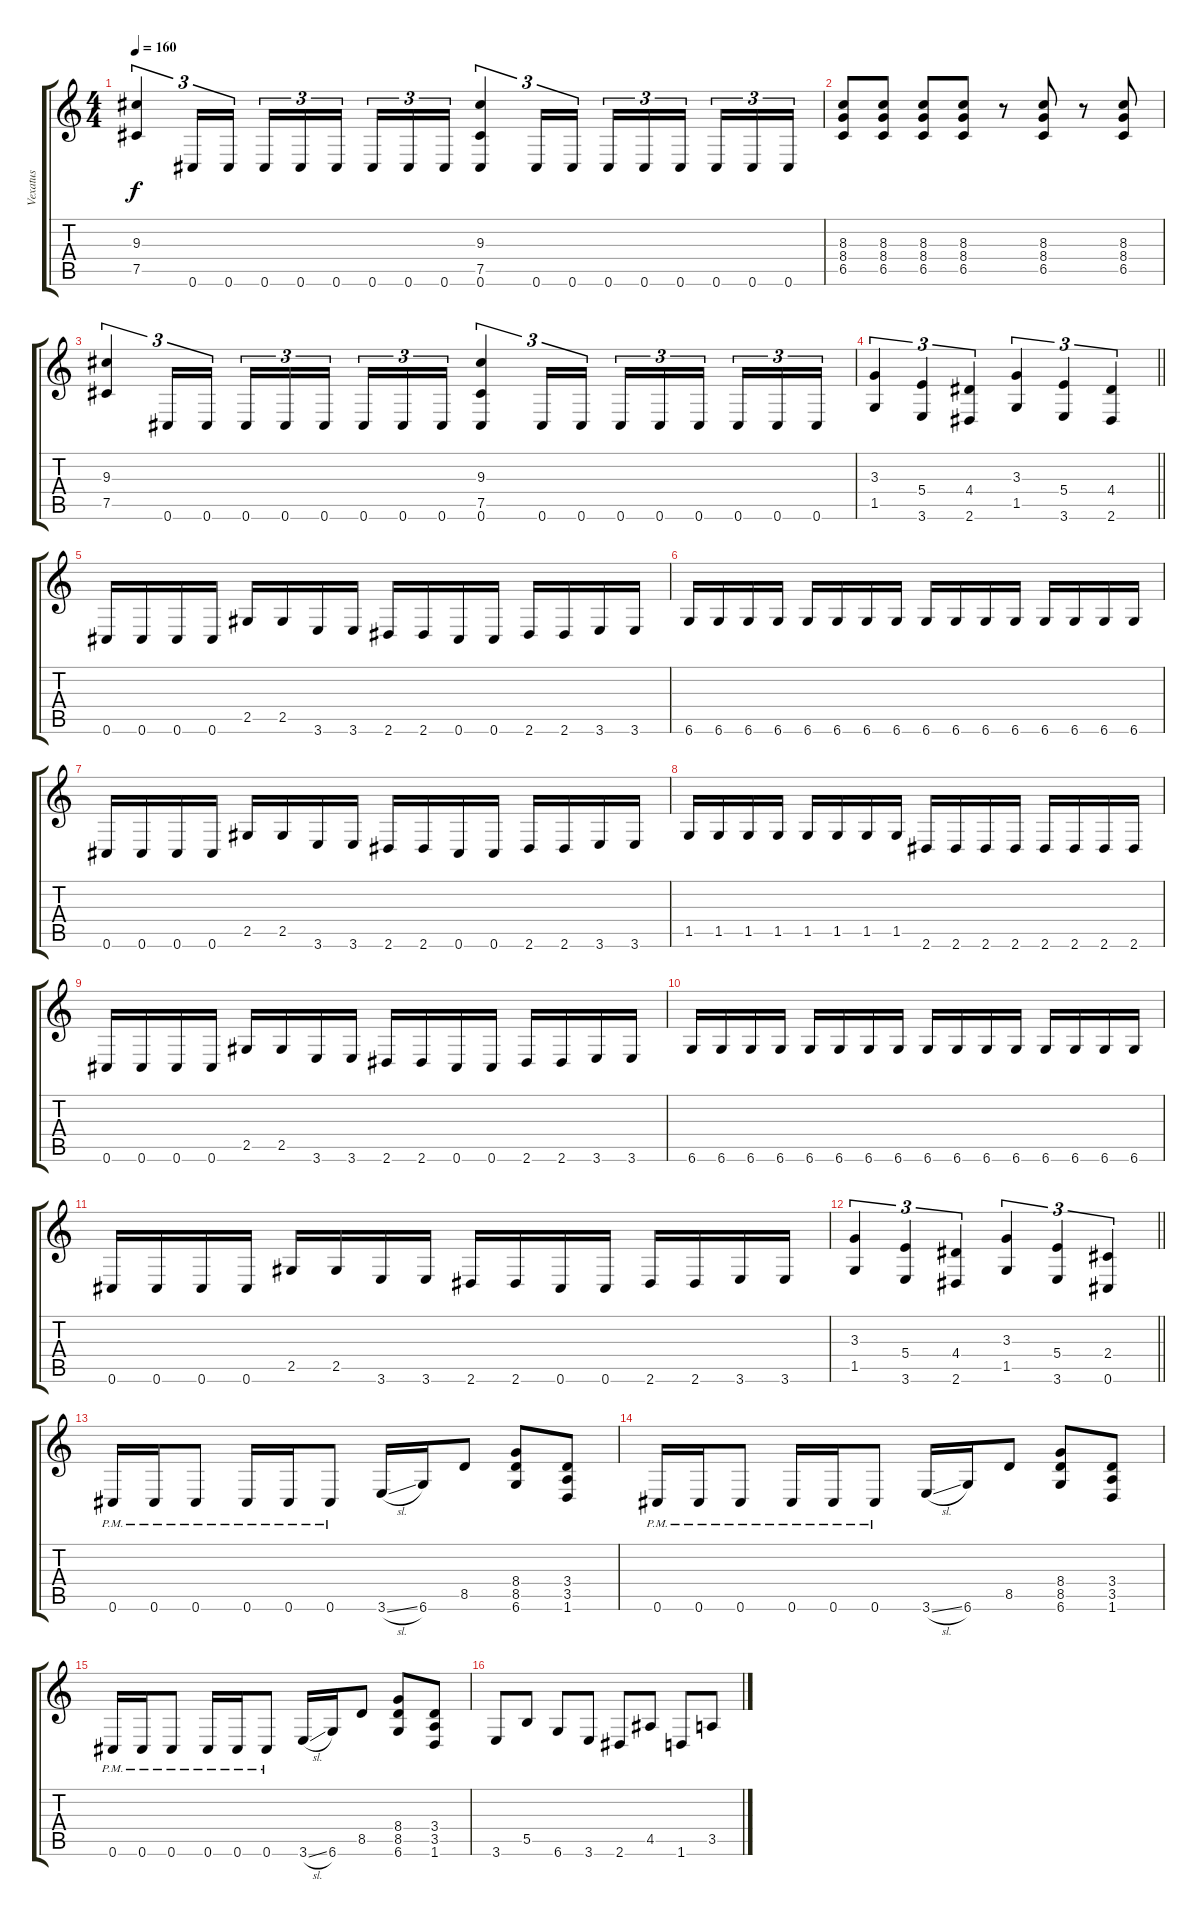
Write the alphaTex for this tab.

\track ("Vexatus" "Vexatus") {instrument distortionguitar}
\staff {score tabs}
\tuning (Db4 Ab3 E3 B2 Gb2 Db2) {hide}
\ts (4 4)
\tempo 160
\clef g2
\ks c
(9.3 7.5).4{tu (3 2) dy f} 0.6.16{tu (3 2)} 0.6.16{tu (3 2)} 0.6.16{tu (3 2)} 0.6.16{tu (3 2)} 0.6.16{tu (3 2) beam splitsecondary} 0.6.16{tu (3 2)} 0.6.16{tu (3 2)} 0.6.16{tu (3 2)} (9.3 7.5 0.6).4{tu (3 2)} 0.6.16{tu (3 2)} 0.6.16{tu (3 2)} 0.6.16{tu (3 2)} 0.6.16{tu (3 2)} 0.6.16{tu (3 2) beam splitsecondary} 0.6.16{tu (3 2)} 0.6.16{tu (3 2)} 0.6.16{tu (3 2)} |
(8.3 8.4 6.5).8 (8.3 8.4 6.5).8 (8.3 8.4 6.5).8 (8.3 8.4 6.5).8 r.8 (8.3 8.4 6.5).8 r.8 (8.3 8.4 6.5).8 |
(9.3 7.5).4{tu (3 2)} 0.6.16{tu (3 2)} 0.6.16{tu (3 2)} 0.6.16{tu (3 2)} 0.6.16{tu (3 2)} 0.6.16{tu (3 2) beam splitsecondary} 0.6.16{tu (3 2)} 0.6.16{tu (3 2)} 0.6.16{tu (3 2)} (9.3 7.5 0.6).4{tu (3 2)} 0.6.16{tu (3 2)} 0.6.16{tu (3 2)} 0.6.16{tu (3 2)} 0.6.16{tu (3 2)} 0.6.16{tu (3 2) beam splitsecondary} 0.6.16{tu (3 2)} 0.6.16{tu (3 2)} 0.6.16{tu (3 2)} |
\barLineRight lightlight
(3.3 1.5).4{tu (3 2)} (5.4 3.6).4{tu (3 2)} (4.4 2.6).4{tu (3 2)} (3.3 1.5).4{tu (3 2)} (5.4 3.6).4{tu (3 2)} (4.4 2.6).4{tu (3 2)} |
0.6.16 0.6.16 0.6.16 0.6.16 2.5.16 2.5.16 3.6.16 3.6.16 2.6.16 2.6.16 0.6.16 0.6.16 2.6.16 2.6.16 3.6.16 3.6.16 |
6.6.16 6.6.16 6.6.16 6.6.16 6.6.16 6.6.16 6.6.16 6.6.16 6.6.16 6.6.16 6.6.16 6.6.16 6.6.16 6.6.16 6.6.16 6.6.16 |
0.6.16 0.6.16 0.6.16 0.6.16 2.5.16 2.5.16 3.6.16 3.6.16 2.6.16 2.6.16 0.6.16 0.6.16 2.6.16 2.6.16 3.6.16 3.6.16 |
1.5.16 1.5.16 1.5.16 1.5.16 1.5.16 1.5.16 1.5.16 1.5.16 2.6.16 2.6.16 2.6.16 2.6.16 2.6.16 2.6.16 2.6.16 2.6.16 |
0.6.16 0.6.16 0.6.16 0.6.16 2.5.16 2.5.16 3.6.16 3.6.16 2.6.16 2.6.16 0.6.16 0.6.16 2.6.16 2.6.16 3.6.16 3.6.16 |
6.6.16 6.6.16 6.6.16 6.6.16 6.6.16 6.6.16 6.6.16 6.6.16 6.6.16 6.6.16 6.6.16 6.6.16 6.6.16 6.6.16 6.6.16 6.6.16 |
0.6.16 0.6.16 0.6.16 0.6.16 2.5.16 2.5.16 3.6.16 3.6.16 2.6.16 2.6.16 0.6.16 0.6.16 2.6.16 2.6.16 3.6.16 3.6.16 |
\barLineRight lightlight
(3.3 1.5).4{tu (3 2)} (5.4 3.6).4{tu (3 2)} (4.4 2.6).4{tu (3 2)} (3.3 1.5).4{tu (3 2)} (5.4 3.6).4{tu (3 2)} (2.4 0.6).4{tu (3 2)} |
0.6{pm}.16 0.6{pm}.16 0.6{pm}.8 0.6{pm}.16 0.6{pm}.16 0.6{pm}.8 3.6{sl}.16 6.6.16 8.5.8 (8.4 8.5 6.6).8 (3.4 3.5 1.6).8 |
0.6{pm}.16 0.6{pm}.16 0.6{pm}.8 0.6{pm}.16 0.6{pm}.16 0.6{pm}.8 3.6{sl}.16 6.6.16 8.5.8 (8.4 8.5 6.6).8 (3.4 3.5 1.6).8 |
0.6{pm}.16 0.6{pm}.16 0.6{pm}.8 0.6{pm}.16 0.6{pm}.16 0.6{pm}.8 3.6{sl}.16 6.6.16 8.5.8 (8.4 8.5 6.6).8 (3.4 3.5 1.6).8 |
3.6.8 5.5.8 6.6.8 3.6.8 2.6.8 4.5.8 1.6.8 3.5.8
